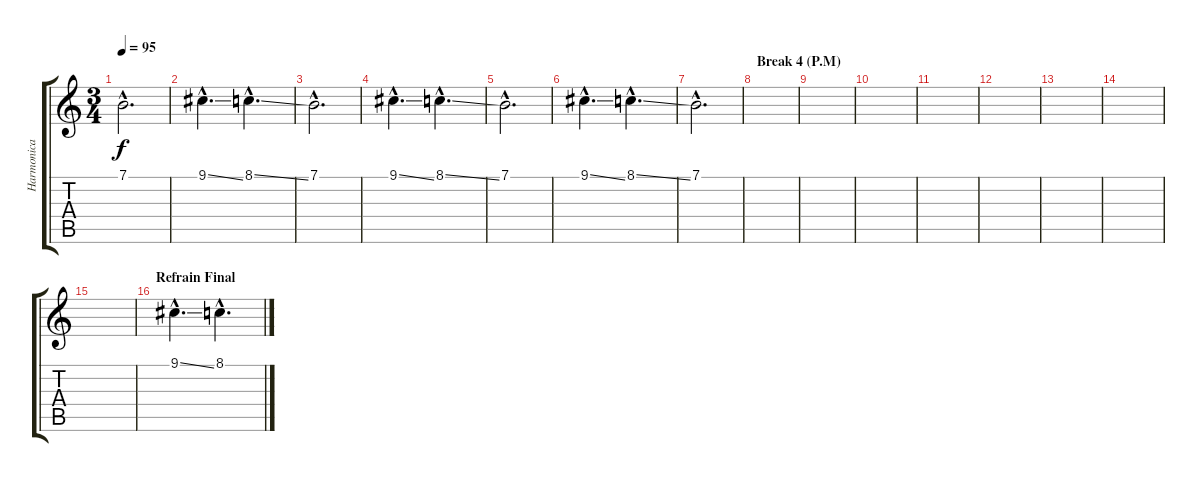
\track ("Harmonica" "Harmonica") {instrument harmonica}
\staff {score tabs}
\tuning (E4 B3 G3 D3 A2 E2) {hide}
\ts (3 4)
\tempo 95
\clef g2
\ks c
7.1{hac}.2{d dy f} |
9.1{ss hac}.4{d} 8.1{ss hac}.4{d} |
7.1{hac}.2{d} |
9.1{ss hac}.4{d} 8.1{ss hac}.4{d} |
7.1{hac}.2{d} |
9.1{ss hac}.4{d} 8.1{ss hac}.4{d} |
7.1{hac}.2{d} |
\section ("" "Break 4 (P.M)")
|
|
|
|
|
|
|
|
\section ("" "Refrain Final")
9.1{ss hac}.4{d} 8.1{ss hac}.4{d}
